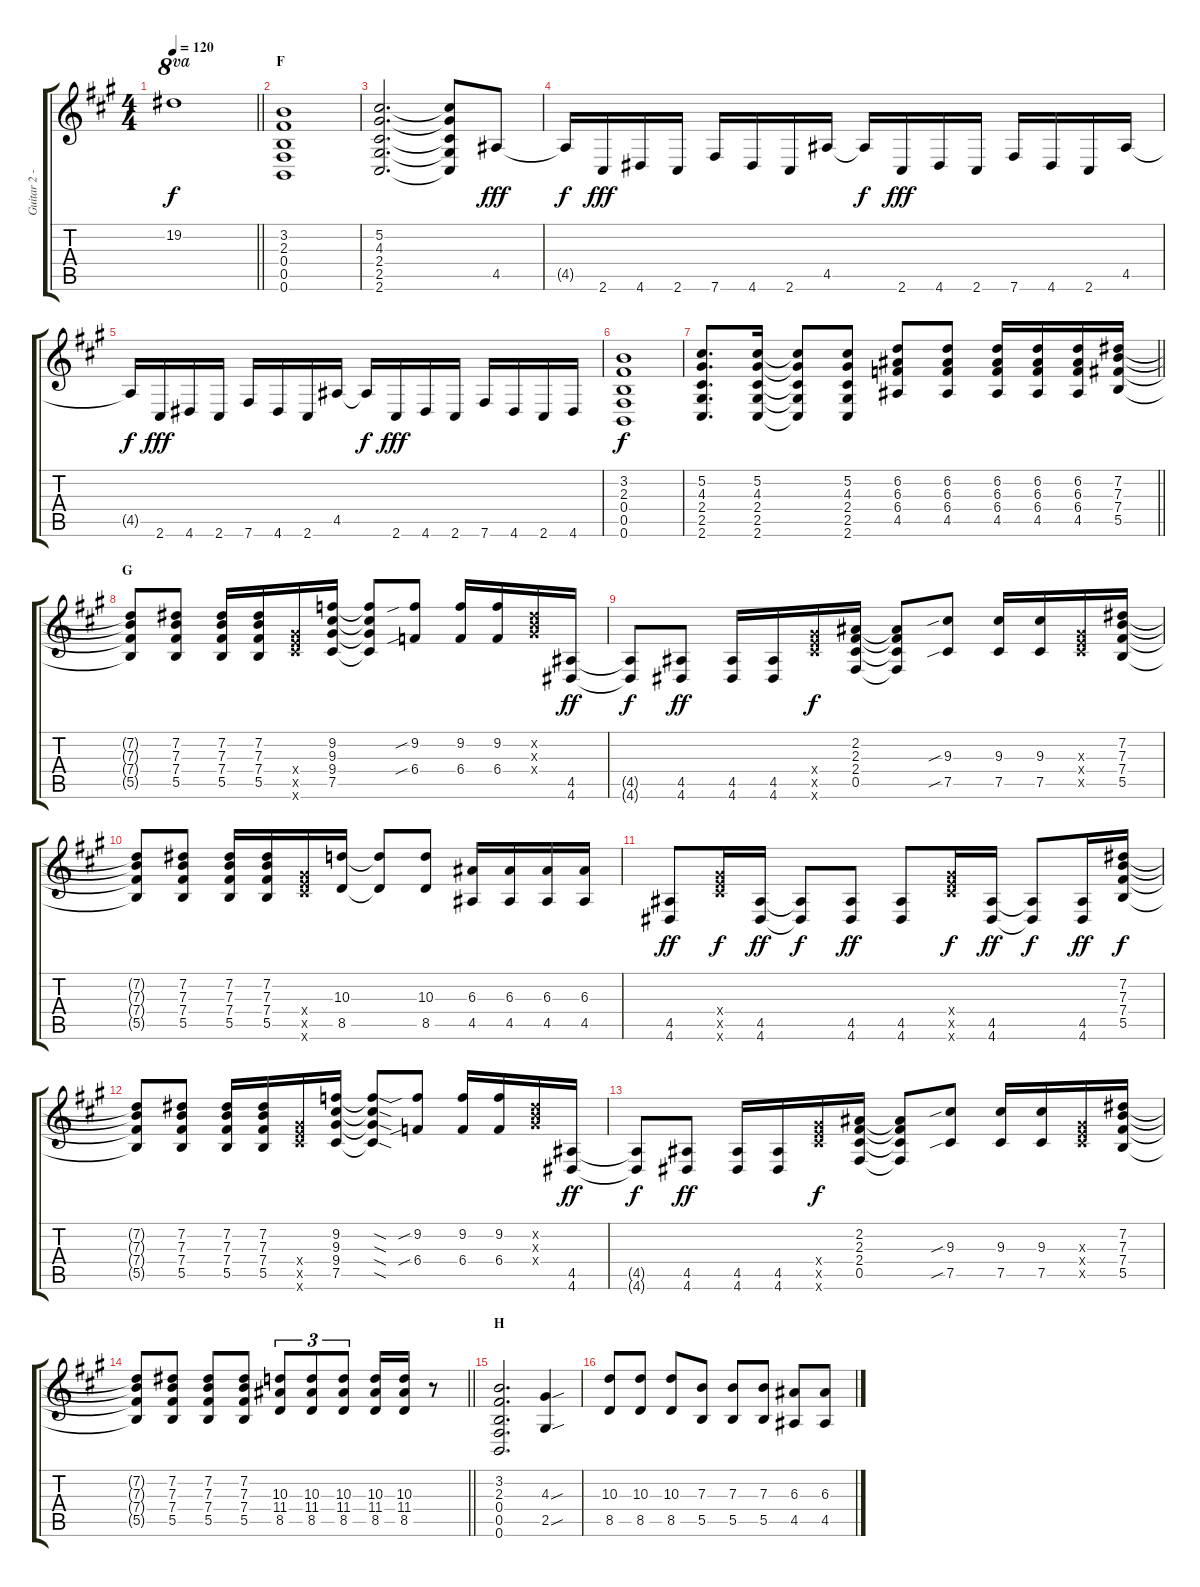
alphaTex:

\track ("Guitar 2 - Uruha" "Guitar 2 -") {instrument distortionguitar}
\staff {score tabs}
\tuning (Db4 Ab3 E3 B2 Gb2 B1) {hide}
\ts (4 4)
\tempo 120
\clef g2
\barLineRight lightlight
\ks a
19.2{t}.1{ot 8va dy f} |
\section ("" "F")
(3.2 2.3 0.4 0.5 0.6).1 |
(5.2 4.3 2.4 2.5 2.6).2{d} (5.2{t} 4.3{t} 2.4{t} 2.5{t} 2.6{t}).8 4.5.8{dy fff} |
4.5{t}.16{dy f} 2.6.16{dy fff} 4.6.16 2.6.16 7.6.16 4.6.16 2.6.16 4.5.16 4.5{t}.16{dy f} 2.6.16{dy fff} 4.6.16 2.6.16 7.6.16 4.6.16 2.6.16 4.5.16 |
4.5{t}.16{dy f} 2.6.16{dy fff} 4.6.16 2.6.16 7.6.16 4.6.16 2.6.16 4.5.16 4.5{t}.16{dy f} 2.6.16{dy fff} 4.6.16 2.6.16 7.6.16 4.6.16 2.6.16 4.6.16 |
(3.2 2.3 0.4 0.5 0.6).1{dy f} |
\barLineRight lightlight
(5.2 4.3 2.4 2.5 2.6).8{d} (5.2 4.3 2.4 2.5 2.6).16 (5.2{t} 4.3{t} 2.4{t} 2.5{t} 2.6{t}).8 (5.2 4.3 2.4 2.5 2.6).8 (6.2 6.3 6.4 4.5).8 (6.2 6.3 6.4 4.5).8 (6.2 6.3 6.4 4.5).16 (6.2 6.3 6.4 4.5).16 (6.2 6.3 6.4 4.5).16 (7.2 7.3 7.4 5.5).16 |
\section ("" "G")
(7.2{t} 7.3{t} 7.4{t} 5.5{t}).8 (7.2 7.3 7.4 5.5).8 (7.2 7.3 7.4 5.5).16 (7.2 7.3 7.4 5.5).16 (9.4{x} 10.5{x} 14.6{x}).16 (9.2 9.3 9.4 7.5).16 (9.2{t} 9.3{t} 9.4{t} 7.5{t}).8 (9.2{sib} 6.4{sib}).8 (9.2 6.4).16 (9.2 6.4).16 (7.2{x} 7.3{x} 9.4{x}).16 (4.5 4.6).16{dy ff} |
(4.5{t} 4.6{t}).8{dy f} (4.5 4.6).8{dy ff} (4.5 4.6).16 (4.5 4.6).16 (9.4{x} 10.5{x} 14.6{x}).16{dy f} (2.2 2.3 2.4 0.5).16 (2.2{t} 2.3{t} 2.4{t} 0.5{t}).8 (9.3{sib} 7.5{sib}).8 (9.3 7.5).16 (9.3 7.5).16 (4.3{x} 5.4{x} 7.5{x}).16 (7.2 7.3 7.4 5.5).16 |
(7.2{t} 7.3{t} 7.4{t} 5.5{t}).8 (7.2 7.3 7.4 5.5).8 (7.2 7.3 7.4 5.5).16 (7.2 7.3 7.4 5.5).16 (9.4{x} 10.5{x} 14.6{x}).16 (10.3 8.5).16 (10.3{t} 8.5{t}).8 (10.3 8.5).8 (6.3 4.5).16 (6.3 4.5).16 (6.3 4.5).16 (6.3 4.5).16 |
(4.5 4.6).8{dy ff} (9.4{x} 10.5{x} 14.6{x}).16{dy f} (4.5 4.6).16{dy ff} (4.5{t} 4.6{t}).8{dy f} (4.5 4.6).8{dy ff} (4.5 4.6).8 (9.4{x} 10.5{x} 14.6{x}).16{dy f} (4.5 4.6).16{dy ff} (4.5{t} 4.6{t}).8{dy f} (4.5 4.6).16{dy ff} (7.2 7.3 7.4 5.5).16{dy f} |
(7.2{t} 7.3{t} 7.4{t} 5.5{t}).8 (7.2 7.3 7.4 5.5).8 (7.2 7.3 7.4 5.5).16 (7.2 7.3 7.4 5.5).16 (9.4{x} 10.5{x} 14.6{x}).16 (9.2 9.3 9.4 7.5).16 (9.2{sod t} 9.3{sod t} 9.4{sod t} 7.5{sod t}).8 (9.2{sib} 6.4{sib}).8 (9.2 6.4).16 (9.2 6.4).16 (7.2{x} 7.3{x} 9.4{x}).16 (4.5 4.6).16{dy ff} |
(4.5{t} 4.6{t}).8{dy f} (4.5 4.6).8{dy ff} (4.5 4.6).16 (4.5 4.6).16 (9.4{x} 10.5{x} 14.6{x}).16{dy f} (2.2 2.3 2.4 0.5).16 (2.2{t} 2.3{t} 2.4{t} 0.5{t}).8 (9.3{sib} 7.5{sib}).8 (9.3 7.5).16 (9.3 7.5).16 (4.3{x} 5.4{x} 7.5{x}).16 (7.2 7.3 7.4 5.5).16 |
\barLineRight lightlight
(7.2{t} 7.3{t} 7.4{t} 5.5{t}).8 (7.2 7.3 7.4 5.5).8 (7.2 7.3 7.4 5.5).8 (7.2 7.3 7.4 5.5).8 (10.3 11.4 8.5).8{tu (3 2)} (10.3 11.4 8.5).8{tu (3 2)} (10.3 11.4 8.5).8{tu (3 2)} (10.3 11.4 8.5).16 (10.3 11.4 8.5).16 r.8 |
\section ("" "H")
(3.2 2.3 0.4 0.5 0.6).2{d} (4.3{sou} 2.5{sou}).4 |
(10.3 8.5).8 (10.3 8.5).8 (10.3 8.5).8 (7.3 5.5).8 (7.3 5.5).8 (7.3 5.5).8 (6.3 4.5).8 (6.3 4.5).8
